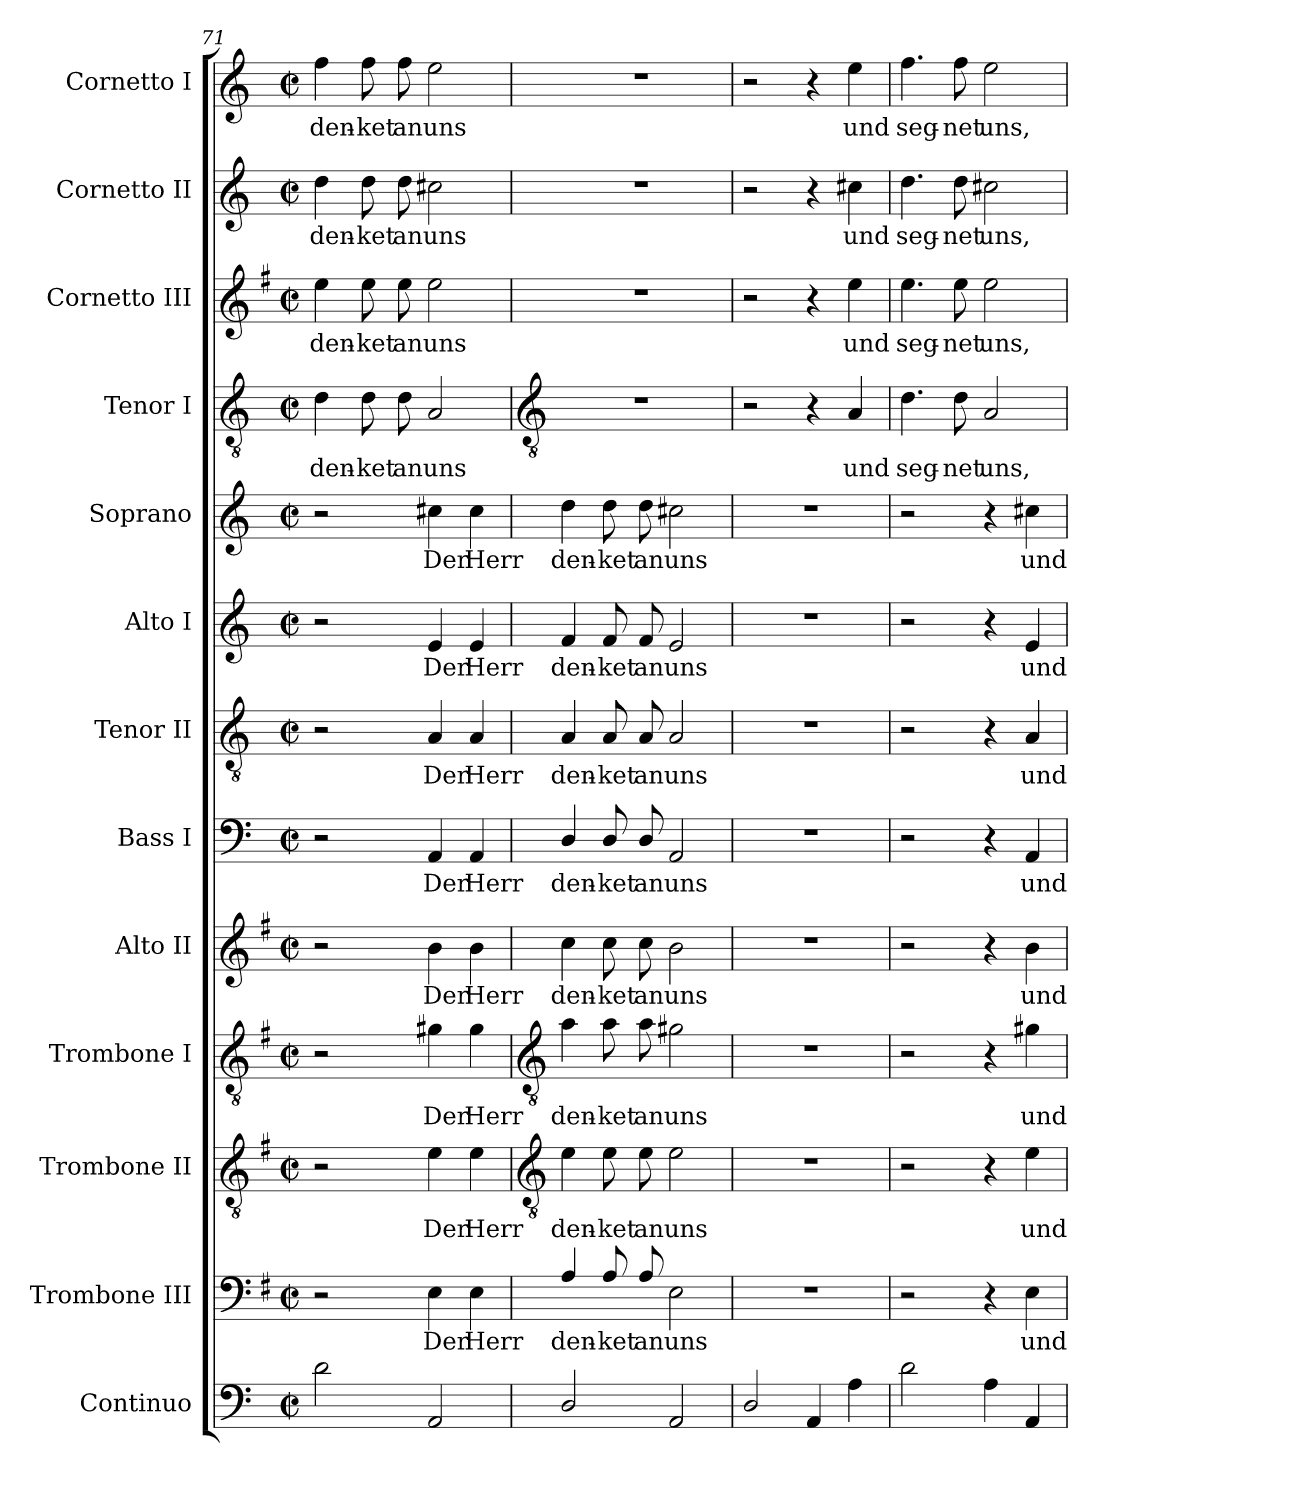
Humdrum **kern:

**kern	**kern	**text	**kern	**text	**kern	**text	**kern	**text	**kern	**text	**kern	**text	**kern	**text	**kern	**text	**kern	**text	**kern	**text	**kern	**text	**kern	**text
*part13	*part12	*part12	*part11	*part11	*part10	*part10	*part9	*part9	*part8	*part8	*part7	*part7	*part6	*part6	*part5	*part5	*part4	*part4	*part3	*part3	*part2	*part2	*part1	*part1
*staff13	*staff12	*staff12	*staff11	*staff11	*staff10	*staff10	*staff9	*staff9	*staff8	*staff8	*staff7	*staff7	*staff6	*staff6	*staff5	*staff5	*staff4	*staff4	*staff3	*staff3	*staff2	*staff2	*staff1	*staff1
*I"Continuo	*I"Trombone III	*	*I"Trombone II	*	*I"Trombone I	*	*I"Alto II	*	*I"Bass I	*	*I"Tenor II	*	*I"Alto I	*	*I"Soprano	*	*I"Tenor I	*	*I"Cornetto III	*	*I"Cornetto II	*	*I"Cornetto I	*
*I'Continuo	*I'Trombone III	*	*I'Trombone II	*	*I'Trombone I	*	*I'Alto II	*	*I'Bass I	*	*I'Tenor II	*	*I'Alto I	*	*I'Soprano	*	*I'Tenor I	*	*I'Cornetto III	*	*I'Cornetto II	*	*I'Cornetto I	*
!!LO:LB:g=z
*clefF4	*clefF4	*	*clefGv2	*	*clefGv2	*	*clefG2	*	*clefF4	*	*clefGv2	*	*clefG2	*	*clefG2	*	*clefGv2	*	*clefG2	*	*clefG2	*	*clefG2	*
*	*ITrd4c7	*	*ITrd4c7	*	*ITrd4c7	*	*ITrd4c7	*	*	*	*	*	*	*	*	*	*	*	*ITrd4c7	*	*	*	*	*
*k[]	*k[]	*	*k[]	*	*k[]	*	*k[]	*	*k[]	*	*k[]	*	*k[]	*	*k[]	*	*k[]	*	*k[]	*	*k[]	*	*k[]	*
*C:	*C:	*	*C:	*	*C:	*	*C:	*	*C:	*	*C:	*	*C:	*	*C:	*	*C:	*	*C:	*	*C:	*	*C:	*
*M2/2	*M2/2	*	*M2/2	*	*M2/2	*	*M2/2	*	*M2/2	*	*M2/2	*	*M2/2	*	*M2/2	*	*M2/2	*	*M2/2	*	*M2/2	*	*M2/2	*
*met(c|)	*met(c|)	*	*met(c|)	*	*met(c|)	*	*met(c|)	*	*met(c|)	*	*met(c|)	*	*met(c|)	*	*met(c|)	*	*met(c|)	*	*met(c|)	*	*met(c|)	*	*met(c|)	*
=71	=71	=71	=71	=71	=71	=71	=71	=71	=71	=71	=71	=71	=71	=71	=71	=71	=71	=71	=71	=71	=71	=71	=71	=71
!	!	!	!	!	!	!	!	!	!	!	!	!	!	!	!	!	!	!LO:LY:b	!	!LO:LY:b	!	!LO:LY:b	!	!LO:LY:b
2d	2r	.	2r	.	2r	.	2r	.	2r	.	2r	.	2r	.	2r	.	4d	den-	4a	den-	4dd	den-	4ff	den-
!	!	!	!	!	!	!	!	!	!	!	!	!	!	!	!	!	!	!LO:LY:b	!	!LO:LY:b	!	!LO:LY:b	!	!LO:LY:b
.	.	.	.	.	.	.	.	.	.	.	.	.	.	.	.	.	8d	-ket	8a	-ket	8dd	-ket	8ff	-ket
!	!	!	!	!	!	!	!	!	!	!	!	!	!	!	!	!	!	!LO:LY:b	!	!LO:LY:b	!	!LO:LY:b	!	!LO:LY:b
.	.	.	.	.	.	.	.	.	.	.	.	.	.	.	.	.	8d	an	8a	an	8dd	an	8ff	an
!	!	!LO:LY:b	!	!LO:LY:b	!	!LO:LY:b	!	!LO:LY:b	!	!LO:LY:b	!	!LO:LY:b	!	!LO:LY:b	!	!LO:LY:b	!	!LO:LY:b	!	!LO:LY:b	!	!LO:LY:b	!	!LO:LY:b
2AA	4AA	Der	4A	Der	4c#X	Der	4e	Der	4AA	Der	4A	Der	4e	Der	4cc#X	Der	2A	uns	2a	uns	2cc#X	uns	2ee	uns
!	!	!LO:LY:b	!	!LO:LY:b	!	!LO:LY:b	!	!LO:LY:b	!	!LO:LY:b	!	!LO:LY:b	!	!LO:LY:b	!	!LO:LY:b	!	!	!	!	!	!	!	!
.	4AA	Herr	4A	Herr	4c#	Herr	4e	Herr	4AA	Herr	4A	Herr	4e	Herr	4cc#	Herr	.	.	.	.	.	.	.	.
!!LO:LB:g=z
=72	=72	=72	=72	=72	=72	=72	=72	=72	=72	=72	=72	=72	=72	=72	=72	=72	=72	=72	=72	=72	=72	=72	=72	=72
*	*	*	*clefGv2	*	*clefGv2	*	*	*	*	*	*	*	*	*	*	*	*clefGv2	*	*	*	*	*	*	*
!	!	!LO:LY:b	!	!LO:LY:b	!	!LO:LY:b	!	!LO:LY:b	!	!LO:LY:b	!	!LO:LY:b	!	!LO:LY:b	!	!LO:LY:b	!	!	!	!	!	!	!	!
2D/	4D/	den-	4A	den-	4d	den-	4f	den-	4D/	den-	4A	den-	4f	den-	4dd	den-	1r	.	1r	.	1r	.	1r	.
!	!	!LO:LY:b	!	!LO:LY:b	!	!LO:LY:b	!	!LO:LY:b	!	!LO:LY:b	!	!LO:LY:b	!	!LO:LY:b	!	!LO:LY:b	!	!	!	!	!	!	!	!
.	8D/	-ket	8A	-ket	8d	-ket	8f	-ket	8D/	-ket	8A	-ket	8f	-ket	8dd	-ket	.	.	.	.	.	.	.	.
!	!	!LO:LY:b	!	!LO:LY:b	!	!LO:LY:b	!	!LO:LY:b	!	!LO:LY:b	!	!LO:LY:b	!	!LO:LY:b	!	!LO:LY:b	!	!	!	!	!	!	!	!
.	8D/	an	8A	an	8d	an	8f	an	8D/	an	8A	an	8f	an	8dd	an	.	.	.	.	.	.	.	.
!	!	!LO:LY:b	!	!LO:LY:b	!	!LO:LY:b	!	!LO:LY:b	!	!LO:LY:b	!	!LO:LY:b	!	!LO:LY:b	!	!LO:LY:b	!	!	!	!	!	!	!	!
2AA/	2AA	uns	2A	uns	2c#X	uns	2e	uns	2AA	uns	2A	uns	2e	uns	2cc#X	uns	.	.	.	.	.	.	.	.
=73	=73	=73	=73	=73	=73	=73	=73	=73	=73	=73	=73	=73	=73	=73	=73	=73	=73	=73	=73	=73	=73	=73	=73	=73
2D/	1r	.	1r	.	1r	.	1r	.	1r	.	1r	.	1r	.	1r	.	2r	.	2r	.	2r	.	2r	.
4AA	.	.	.	.	.	.	.	.	.	.	.	.	.	.	.	.	4r	.	4r	.	4r	.	4r	.
!	!	!	!	!	!	!	!	!	!	!	!	!	!	!	!	!	!	!LO:LY:b	!	!LO:LY:b	!	!LO:LY:b	!	!LO:LY:b
4A	.	.	.	.	.	.	.	.	.	.	.	.	.	.	.	.	4A	und	4a	und	4cc#X	und	4ee	und
=74	=74	=74	=74	=74	=74	=74	=74	=74	=74	=74	=74	=74	=74	=74	=74	=74	=74	=74	=74	=74	=74	=74	=74	=74
!	!	!	!	!	!	!	!	!	!	!	!	!	!	!	!	!	!	!LO:LY:b	!	!LO:LY:b	!	!LO:LY:b	!	!LO:LY:b
2d	2r	.	2r	.	2r	.	2r	.	2r	.	2r	.	2r	.	2r	.	4.d	seg-	4.a	seg-	4.dd	seg-	4.ff	seg-
!	!	!	!	!	!	!	!	!	!	!	!	!	!	!	!	!	!	!LO:LY:b	!	!LO:LY:b	!	!LO:LY:b	!	!LO:LY:b
.	.	.	.	.	.	.	.	.	.	.	.	.	.	.	.	.	8d	-net	8a	-net	8dd	-net	8ff	-net
!	!	!	!	!	!	!	!	!	!	!	!	!	!	!	!	!	!	!LO:LY:b	!	!LO:LY:b	!	!LO:LY:b	!	!LO:LY:b
4A	4r	.	4r	.	4r	.	4r	.	4r	.	4r	.	4r	.	4r	.	2A	uns,	2a	uns,	2cc#X	uns,	2ee	uns,
!	!	!LO:LY:b	!	!LO:LY:b	!	!LO:LY:b	!	!LO:LY:b	!	!LO:LY:b	!	!LO:LY:b	!	!LO:LY:b	!	!LO:LY:b	!	!	!	!	!	!	!	!
4AA	4AA	und	4A	und	4c#X	und	4e	und	4AA	und	4A	und	4e	und	4cc#X	und	.	.	.	.	.	.	.	.
=	=	=	=	=	=	=	=	=	=	=	=	=	=	=	=	=	=	=	=	=	=	=	=	=
*-	*-	*-	*-	*-	*-	*-	*-	*-	*-	*-	*-	*-	*-	*-	*-	*-	*-	*-	*-	*-	*-	*-	*-	*-
